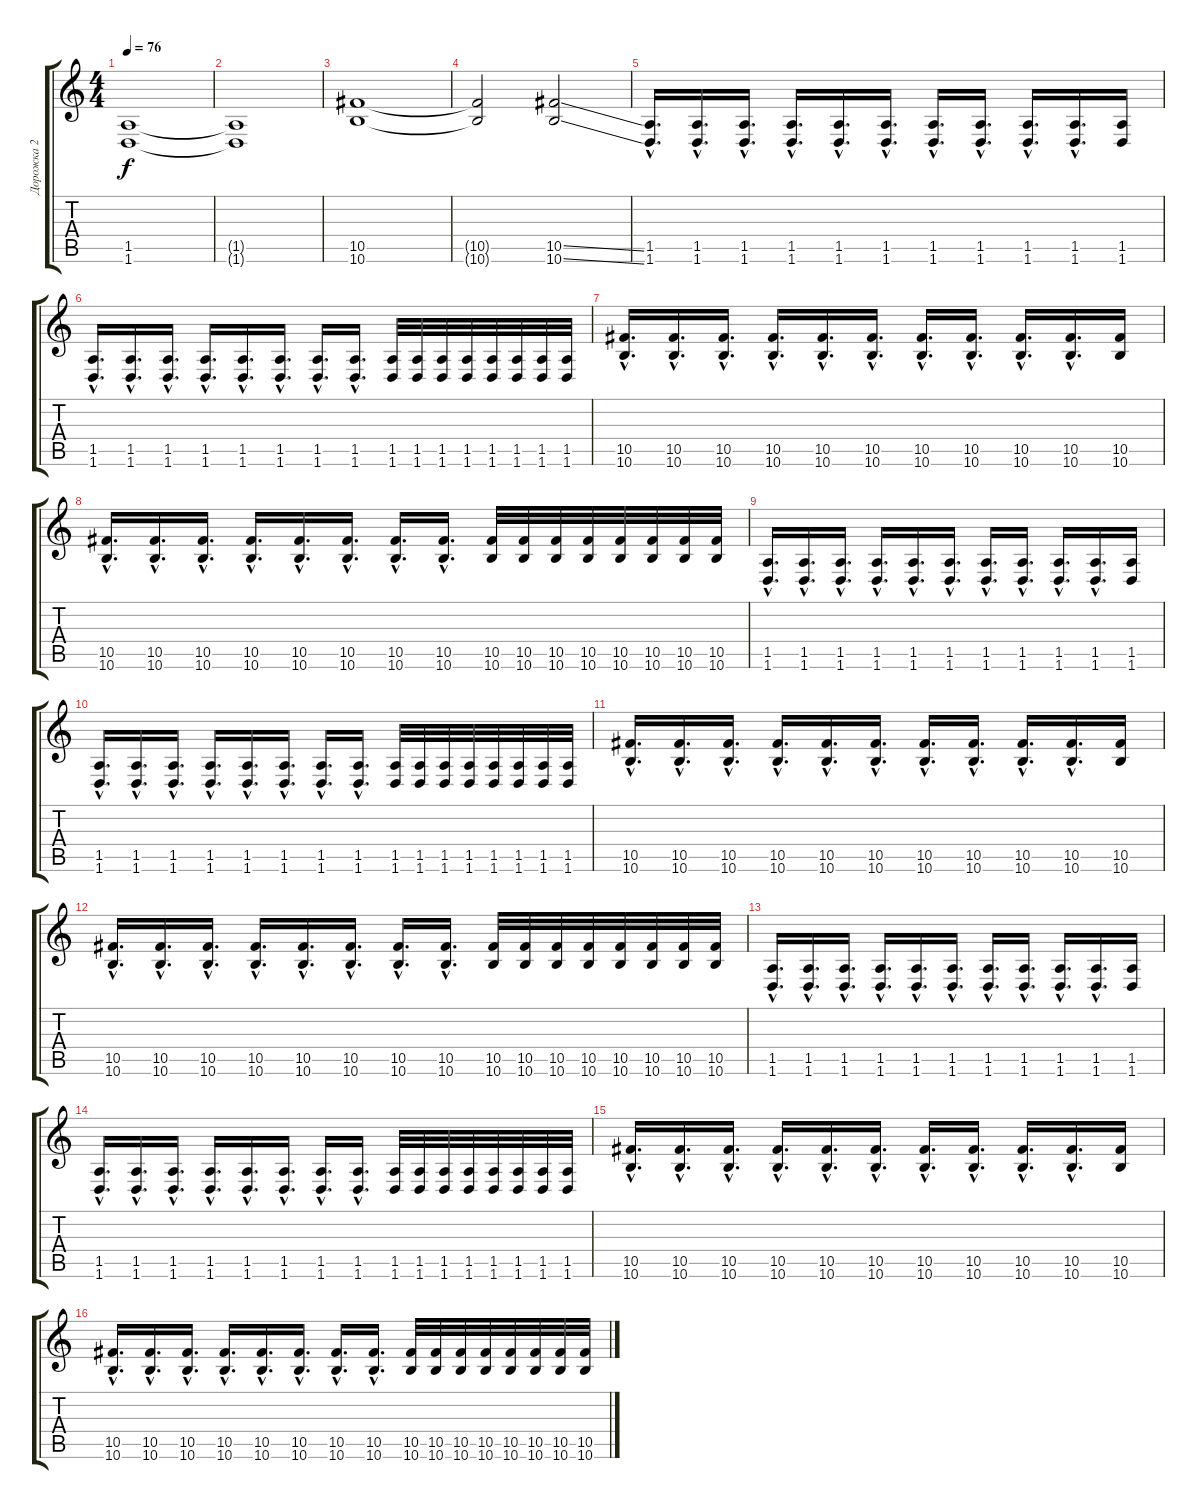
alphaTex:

\track ("Дорожка 2" "Дорожка 2") {instrument distortionguitar}
\staff {score tabs}
\tuning (Eb4 Bb3 Gb3 Db3 Ab2 Db2) {hide}
\ts (4 4)
\tempo 76
\clef g2
\ks c
(1.5 1.6).1{dy f} |
(1.5{t} 1.6{t}).1 |
(10.5 10.6).1 |
(10.5{t} 10.6{t}).2 (10.5{ss} 10.6{ss}).2 |
(1.5{hac} 1.6{hac}).16{d instrument distortionguitar} (1.5{hac} 1.6{hac}).16{d} (1.5{hac} 1.6{hac}).16{d} (1.5{hac} 1.6{hac}).16{d} (1.5{hac} 1.6{hac}).16{d} (1.5{hac} 1.6{hac}).16{d} (1.5{hac} 1.6{hac}).16{d} (1.5{hac} 1.6{hac}).16{d} (1.5{hac} 1.6{hac}).16{d} (1.5{hac} 1.6{hac}).16{d} (1.5 1.6).16 |
(1.5{hac} 1.6{hac}).16{d} (1.5{hac} 1.6{hac}).16{d} (1.5{hac} 1.6{hac}).16{d} (1.5{hac} 1.6{hac}).16{d} (1.5{hac} 1.6{hac}).16{d} (1.5{hac} 1.6{hac}).16{d} (1.5{hac} 1.6{hac}).16{d} (1.5{hac} 1.6{hac}).16{d} (1.5 1.6).32 (1.5 1.6).32 (1.5 1.6).32 (1.5 1.6).32 (1.5 1.6).32 (1.5 1.6).32 (1.5 1.6).32 (1.5 1.6).32 |
(10.5{hac} 10.6{hac}).16{d} (10.5{hac} 10.6{hac}).16{d} (10.5{hac} 10.6{hac}).16{d} (10.5{hac} 10.6{hac}).16{d} (10.5{hac} 10.6{hac}).16{d} (10.5{hac} 10.6{hac}).16{d} (10.5{hac} 10.6{hac}).16{d} (10.5{hac} 10.6{hac}).16{d} (10.5{hac} 10.6{hac}).16{d} (10.5{hac} 10.6{hac}).16{d} (10.5 10.6).16 |
(10.5{hac} 10.6{hac}).16{d} (10.5{hac} 10.6{hac}).16{d} (10.5{hac} 10.6{hac}).16{d} (10.5{hac} 10.6{hac}).16{d} (10.5{hac} 10.6{hac}).16{d} (10.5{hac} 10.6{hac}).16{d} (10.5{hac} 10.6{hac}).16{d} (10.5{hac} 10.6{hac}).16{d} (10.5 10.6).32 (10.5 10.6).32 (10.5 10.6).32 (10.5 10.6).32 (10.5 10.6).32 (10.5 10.6).32 (10.5 10.6).32 (10.5 10.6).32 |
(1.5{hac} 1.6{hac}).16{d} (1.5{hac} 1.6{hac}).16{d} (1.5{hac} 1.6{hac}).16{d} (1.5{hac} 1.6{hac}).16{d} (1.5{hac} 1.6{hac}).16{d} (1.5{hac} 1.6{hac}).16{d} (1.5{hac} 1.6{hac}).16{d} (1.5{hac} 1.6{hac}).16{d} (1.5{hac} 1.6{hac}).16{d} (1.5{hac} 1.6{hac}).16{d} (1.5 1.6).16 |
(1.5{hac} 1.6{hac}).16{d} (1.5{hac} 1.6{hac}).16{d} (1.5{hac} 1.6{hac}).16{d} (1.5{hac} 1.6{hac}).16{d} (1.5{hac} 1.6{hac}).16{d} (1.5{hac} 1.6{hac}).16{d} (1.5{hac} 1.6{hac}).16{d} (1.5{hac} 1.6{hac}).16{d} (1.5 1.6).32 (1.5 1.6).32 (1.5 1.6).32 (1.5 1.6).32 (1.5 1.6).32 (1.5 1.6).32 (1.5 1.6).32 (1.5 1.6).32 |
(10.5{hac} 10.6{hac}).16{d} (10.5{hac} 10.6{hac}).16{d} (10.5{hac} 10.6{hac}).16{d} (10.5{hac} 10.6{hac}).16{d} (10.5{hac} 10.6{hac}).16{d} (10.5{hac} 10.6{hac}).16{d} (10.5{hac} 10.6{hac}).16{d} (10.5{hac} 10.6{hac}).16{d} (10.5{hac} 10.6{hac}).16{d} (10.5{hac} 10.6{hac}).16{d} (10.5 10.6).16 |
(10.5{hac} 10.6{hac}).16{d} (10.5{hac} 10.6{hac}).16{d} (10.5{hac} 10.6{hac}).16{d} (10.5{hac} 10.6{hac}).16{d} (10.5{hac} 10.6{hac}).16{d} (10.5{hac} 10.6{hac}).16{d} (10.5{hac} 10.6{hac}).16{d} (10.5{hac} 10.6{hac}).16{d} (10.5 10.6).32 (10.5 10.6).32 (10.5 10.6).32 (10.5 10.6).32 (10.5 10.6).32 (10.5 10.6).32 (10.5 10.6).32 (10.5 10.6).32 |
(1.5{hac} 1.6{hac}).16{d} (1.5{hac} 1.6{hac}).16{d} (1.5{hac} 1.6{hac}).16{d} (1.5{hac} 1.6{hac}).16{d} (1.5{hac} 1.6{hac}).16{d} (1.5{hac} 1.6{hac}).16{d} (1.5{hac} 1.6{hac}).16{d} (1.5{hac} 1.6{hac}).16{d} (1.5{hac} 1.6{hac}).16{d} (1.5{hac} 1.6{hac}).16{d} (1.5 1.6).16 |
(1.5{hac} 1.6{hac}).16{d} (1.5{hac} 1.6{hac}).16{d} (1.5{hac} 1.6{hac}).16{d} (1.5{hac} 1.6{hac}).16{d} (1.5{hac} 1.6{hac}).16{d} (1.5{hac} 1.6{hac}).16{d} (1.5{hac} 1.6{hac}).16{d} (1.5{hac} 1.6{hac}).16{d} (1.5 1.6).32 (1.5 1.6).32 (1.5 1.6).32 (1.5 1.6).32 (1.5 1.6).32 (1.5 1.6).32 (1.5 1.6).32 (1.5 1.6).32 |
(10.5{hac} 10.6{hac}).16{d} (10.5{hac} 10.6{hac}).16{d} (10.5{hac} 10.6{hac}).16{d} (10.5{hac} 10.6{hac}).16{d} (10.5{hac} 10.6{hac}).16{d} (10.5{hac} 10.6{hac}).16{d} (10.5{hac} 10.6{hac}).16{d} (10.5{hac} 10.6{hac}).16{d} (10.5{hac} 10.6{hac}).16{d} (10.5{hac} 10.6{hac}).16{d} (10.5 10.6).16 |
(10.5{hac} 10.6{hac}).16{d} (10.5{hac} 10.6{hac}).16{d} (10.5{hac} 10.6{hac}).16{d} (10.5{hac} 10.6{hac}).16{d} (10.5{hac} 10.6{hac}).16{d} (10.5{hac} 10.6{hac}).16{d} (10.5{hac} 10.6{hac}).16{d} (10.5{hac} 10.6{hac}).16{d} (10.5 10.6).32 (10.5 10.6).32 (10.5 10.6).32 (10.5 10.6).32 (10.5 10.6).32 (10.5 10.6).32 (10.5 10.6).32 (10.5 10.6).32
